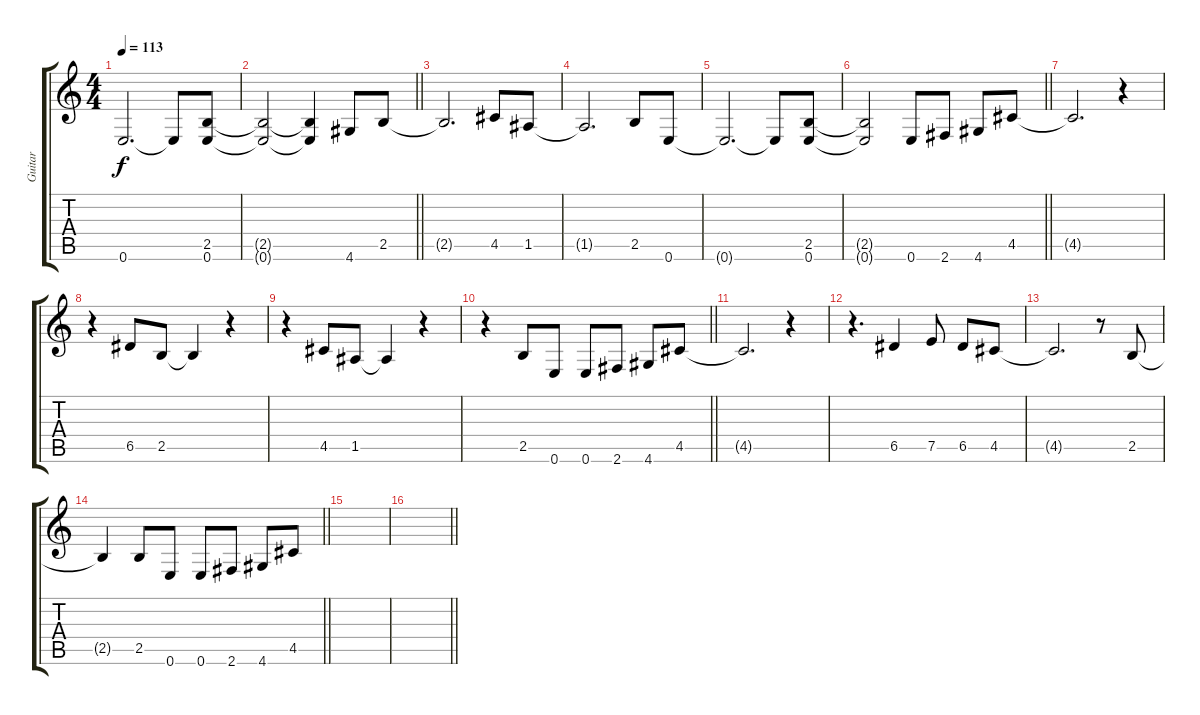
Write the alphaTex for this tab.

\track ("Guitar" "Guitar") {instrument electricguitarclean}
\staff {score tabs}
\tuning (E4 B3 G3 D3 A2 E2) {hide}
\ts (4 4)
\tempo 113
\clef g2
\ks c
0.6{t}.2{d dy f} 0.6{t}.8 (2.5 0.6).8 |
\barLineRight lightlight
(2.5{t} 0.6{t}).2 (2.5{t} 0.6{t}).4 4.6.8 2.5.8 |
\section ("" "")
2.5{t}.2{d} 4.5.8 1.5.8 |
1.5{t}.2{d} 2.5.8 0.6.8 |
0.6{t}.2{d} 0.6{t}.8 (2.5 0.6).8 |
\barLineRight lightlight
(2.5{t} 0.6{t}).2 0.6.8 2.6.8 4.6.8 4.5.8 |
\section ("" "")
4.5{t}.2{d} r.4 |
r.4 6.5.8 2.5.8 2.5{t}.4 r.4 |
r.4 4.5.8 1.5.8 1.5{t}.4 r.4 |
\barLineRight lightlight
r.4 2.5.8 0.6.8 0.6.8 2.6.8 4.6.8 4.5.8 |
\section ("" "")
4.5{t}.2{d} r.4 |
r.4{d} 6.5.4 7.5.8 6.5.8 4.5.8 |
4.5{t}.2{d} r.8 2.5.8 |
\barLineRight lightlight
2.5{t}.4 2.5.8 0.6.8 0.6.8 2.6.8 4.6.8 4.5.8 |
\section ("" "")
|
\barLineRight lightlight
